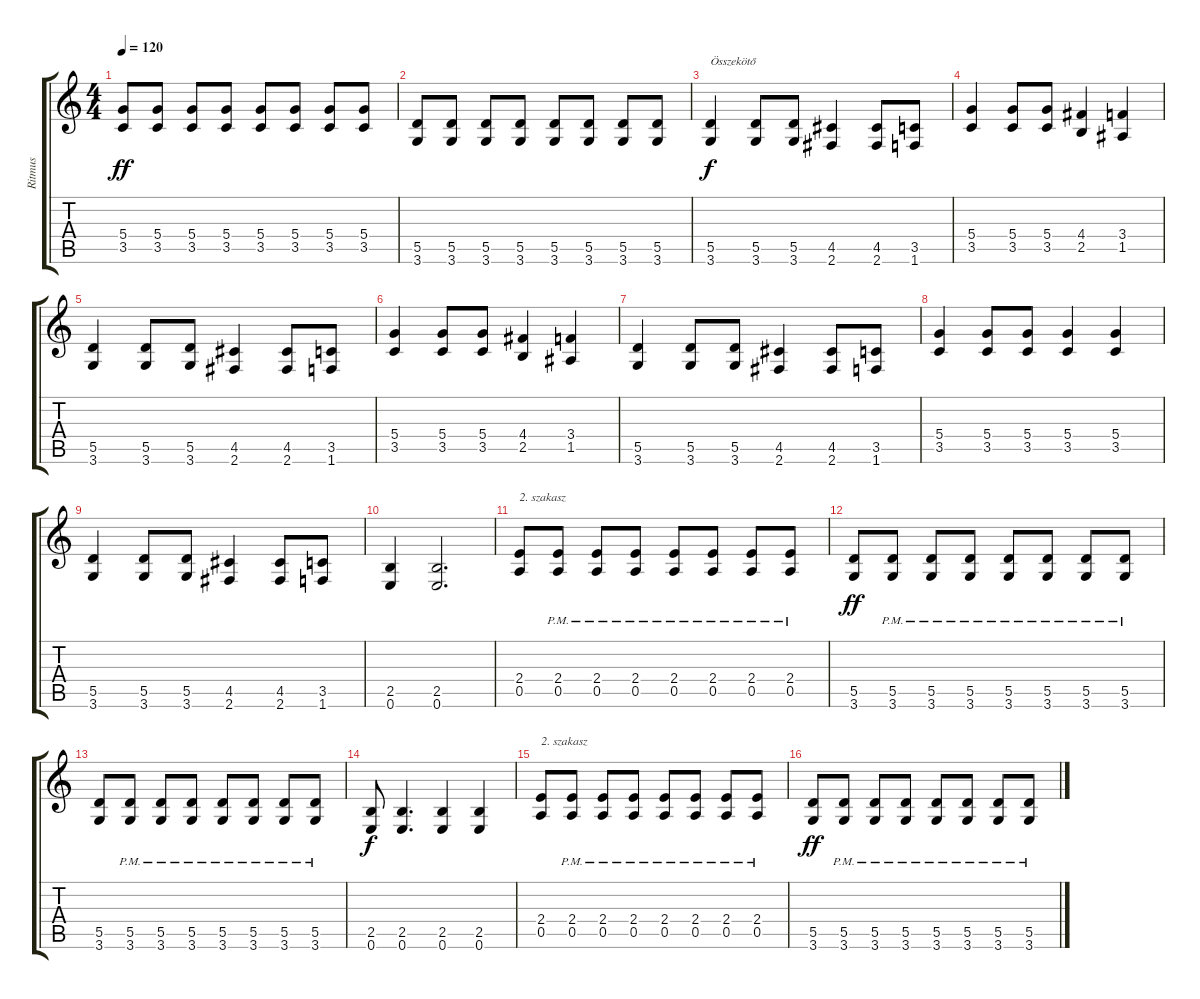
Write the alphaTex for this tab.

\track ("Ritmus" "Ritmus") {instrument electricguitarjazz}
\staff {score tabs}
\tuning (E4 B3 G3 D3 A2 E2) {hide}
\ts (4 4)
\tempo 120
\clef g2
\ks c
(5.4 3.5).8{dy ff} (5.4 3.5).8 (5.4 3.5).8 (5.4 3.5).8 (5.4 3.5).8 (5.4 3.5).8 (5.4 3.5).8 (5.4 3.5).8 |
(5.5 3.6).8 (5.5 3.6).8 (5.5 3.6).8 (5.5 3.6).8 (5.5 3.6).8 (5.5 3.6).8 (5.5 3.6).8 (5.5 3.6).8 |
(5.5 3.6).4{txt "Összekötő" dy f} (5.5 3.6).8 (5.5 3.6).8 (4.5 2.6).4 (4.5 2.6).8 (3.5 1.6).8 |
(5.4 3.5).4 (5.4 3.5).8 (5.4 3.5).8 (4.4 2.5).4 (3.4 1.5).4 |
(5.5 3.6).4 (5.5 3.6).8 (5.5 3.6).8 (4.5 2.6).4 (4.5 2.6).8 (3.5 1.6).8 |
(5.4 3.5).4 (5.4 3.5).8 (5.4 3.5).8 (4.4 2.5).4 (3.4 1.5).4 |
(5.5 3.6).4 (5.5 3.6).8 (5.5 3.6).8 (4.5 2.6).4 (4.5 2.6).8 (3.5 1.6).8 |
(5.4 3.5).4 (5.4 3.5).8 (5.4 3.5).8 (5.4 3.5).4 (5.4 3.5).4 |
(5.5 3.6).4 (5.5 3.6).8 (5.5 3.6).8 (4.5 2.6).4 (4.5 2.6).8 (3.5 1.6).8 |
(2.5 0.6).4 (2.5 0.6).2{d} |
(2.4 0.5).8{txt "2. szakasz"} (2.4{pm} 0.5{pm}).8 (2.4{pm} 0.5{pm}).8 (2.4{pm} 0.5{pm}).8 (2.4{pm} 0.5{pm}).8 (2.4{pm} 0.5{pm}).8 (2.4{pm} 0.5{pm}).8 (2.4{pm} 0.5{pm}).8 |
(5.5 3.6).8{dy ff} (5.5{pm} 3.6{pm}).8 (5.5{pm} 3.6{pm}).8 (5.5{pm} 3.6{pm}).8 (5.5{pm} 3.6{pm}).8 (5.5{pm} 3.6{pm}).8 (5.5{pm} 3.6{pm}).8 (5.5{pm} 3.6{pm}).8 |
(5.5 3.6).8 (5.5{pm} 3.6{pm}).8 (5.5{pm} 3.6{pm}).8 (5.5{pm} 3.6{pm}).8 (5.5{pm} 3.6{pm}).8 (5.5{pm} 3.6{pm}).8 (5.5{pm} 3.6{pm}).8 (5.5{pm} 3.6{pm}).8 |
(2.5 0.6).8{dy f} (2.5 0.6).4{d} (2.5 0.6).4 (2.5 0.6).4 |
(2.4 0.5).8{txt "2. szakasz"} (2.4{pm} 0.5{pm}).8 (2.4{pm} 0.5{pm}).8 (2.4{pm} 0.5{pm}).8 (2.4{pm} 0.5{pm}).8 (2.4{pm} 0.5{pm}).8 (2.4{pm} 0.5{pm}).8 (2.4{pm} 0.5{pm}).8 |
(5.5 3.6).8{dy ff} (5.5{pm} 3.6{pm}).8 (5.5{pm} 3.6{pm}).8 (5.5{pm} 3.6{pm}).8 (5.5{pm} 3.6{pm}).8 (5.5{pm} 3.6{pm}).8 (5.5{pm} 3.6{pm}).8 (5.5{pm} 3.6{pm}).8
